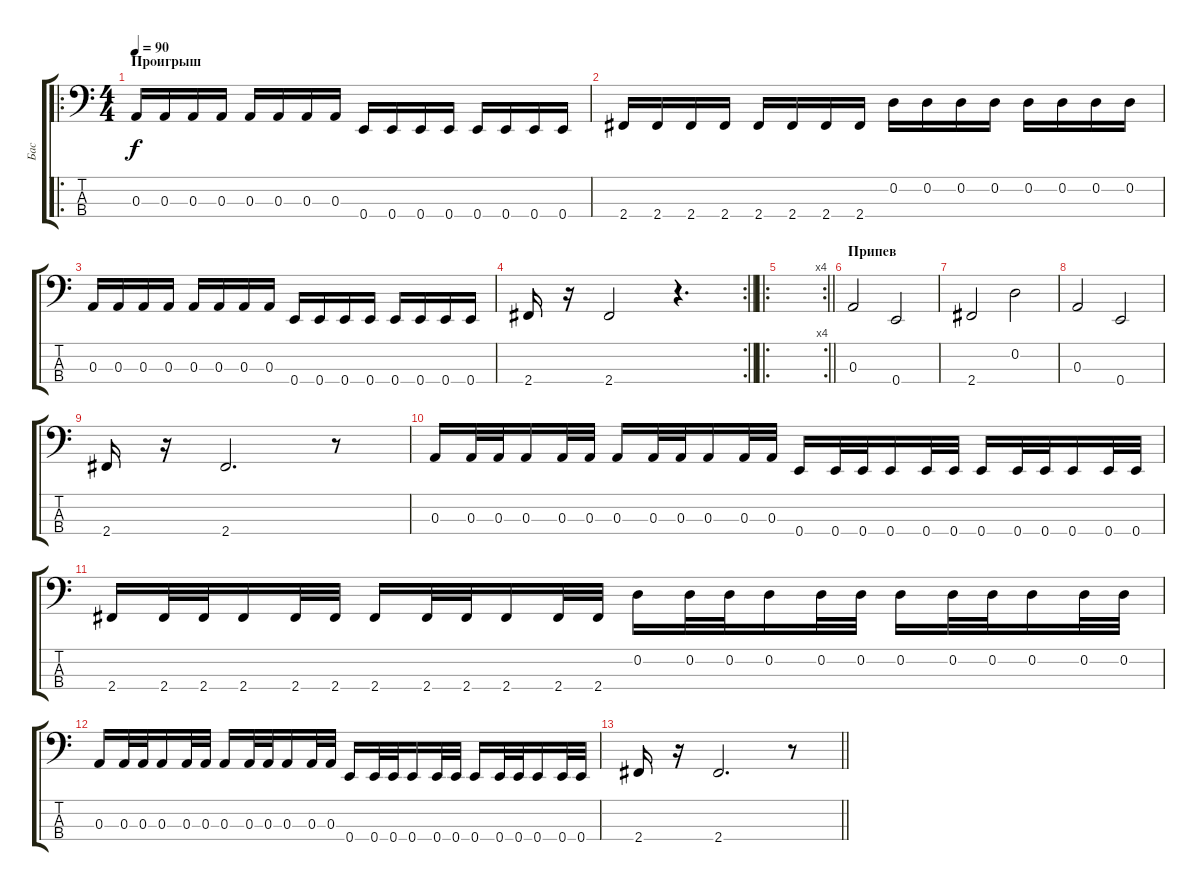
\track ("Бас" "Бас") {instrument electricbassfinger}
\staff {score tabs}
\tuning (G2 D2 A1 E1) {hide}
\ro
\ts (4 4)
\section ("" "Проигрыш")
\tempo 90
\clef f4
\ks c
0.3.16{dy f} 0.3.16 0.3.16 0.3.16 0.3.16 0.3.16 0.3.16 0.3.16 0.4.16 0.4.16 0.4.16 0.4.16 0.4.16 0.4.16 0.4.16 0.4.16 |
2.4.16 2.4.16 2.4.16 2.4.16 2.4.16 2.4.16 2.4.16 2.4.16 0.2.16 0.2.16 0.2.16 0.2.16 0.2.16 0.2.16 0.2.16 0.2.16 |
0.3.16 0.3.16 0.3.16 0.3.16 0.3.16 0.3.16 0.3.16 0.3.16 0.4.16 0.4.16 0.4.16 0.4.16 0.4.16 0.4.16 0.4.16 0.4.16 |
\rc 2
\barLineRight lightlight
2.4.16 r.16 2.4.2 r.4{d} |
\ro
\rc 4
\barLineRight lightlight
|
\section ("" "Припев")
0.3.2 0.4.2 |
2.4.2 0.2.2 |
0.3.2 0.4.2 |
2.4.16 r.16 2.4.2{d} r.8 |
0.3.16 0.3.32 0.3.32 0.3.16 0.3.32 0.3.32 0.3.16 0.3.32 0.3.32 0.3.16 0.3.32 0.3.32 0.4.16 0.4.32 0.4.32 0.4.16 0.4.32 0.4.32 0.4.16 0.4.32 0.4.32 0.4.16 0.4.32 0.4.32 |
2.4.16 2.4.32 2.4.32 2.4.16 2.4.32 2.4.32 2.4.16 2.4.32 2.4.32 2.4.16 2.4.32 2.4.32 0.2.16 0.2.32 0.2.32 0.2.16 0.2.32 0.2.32 0.2.16 0.2.32 0.2.32 0.2.16 0.2.32 0.2.32 |
0.3.16 0.3.32 0.3.32 0.3.16 0.3.32 0.3.32 0.3.16 0.3.32 0.3.32 0.3.16 0.3.32 0.3.32 0.4.16 0.4.32 0.4.32 0.4.16 0.4.32 0.4.32 0.4.16 0.4.32 0.4.32 0.4.16 0.4.32 0.4.32 |
\barLineRight lightlight
2.4.16 r.16 2.4.2{d} r.8
